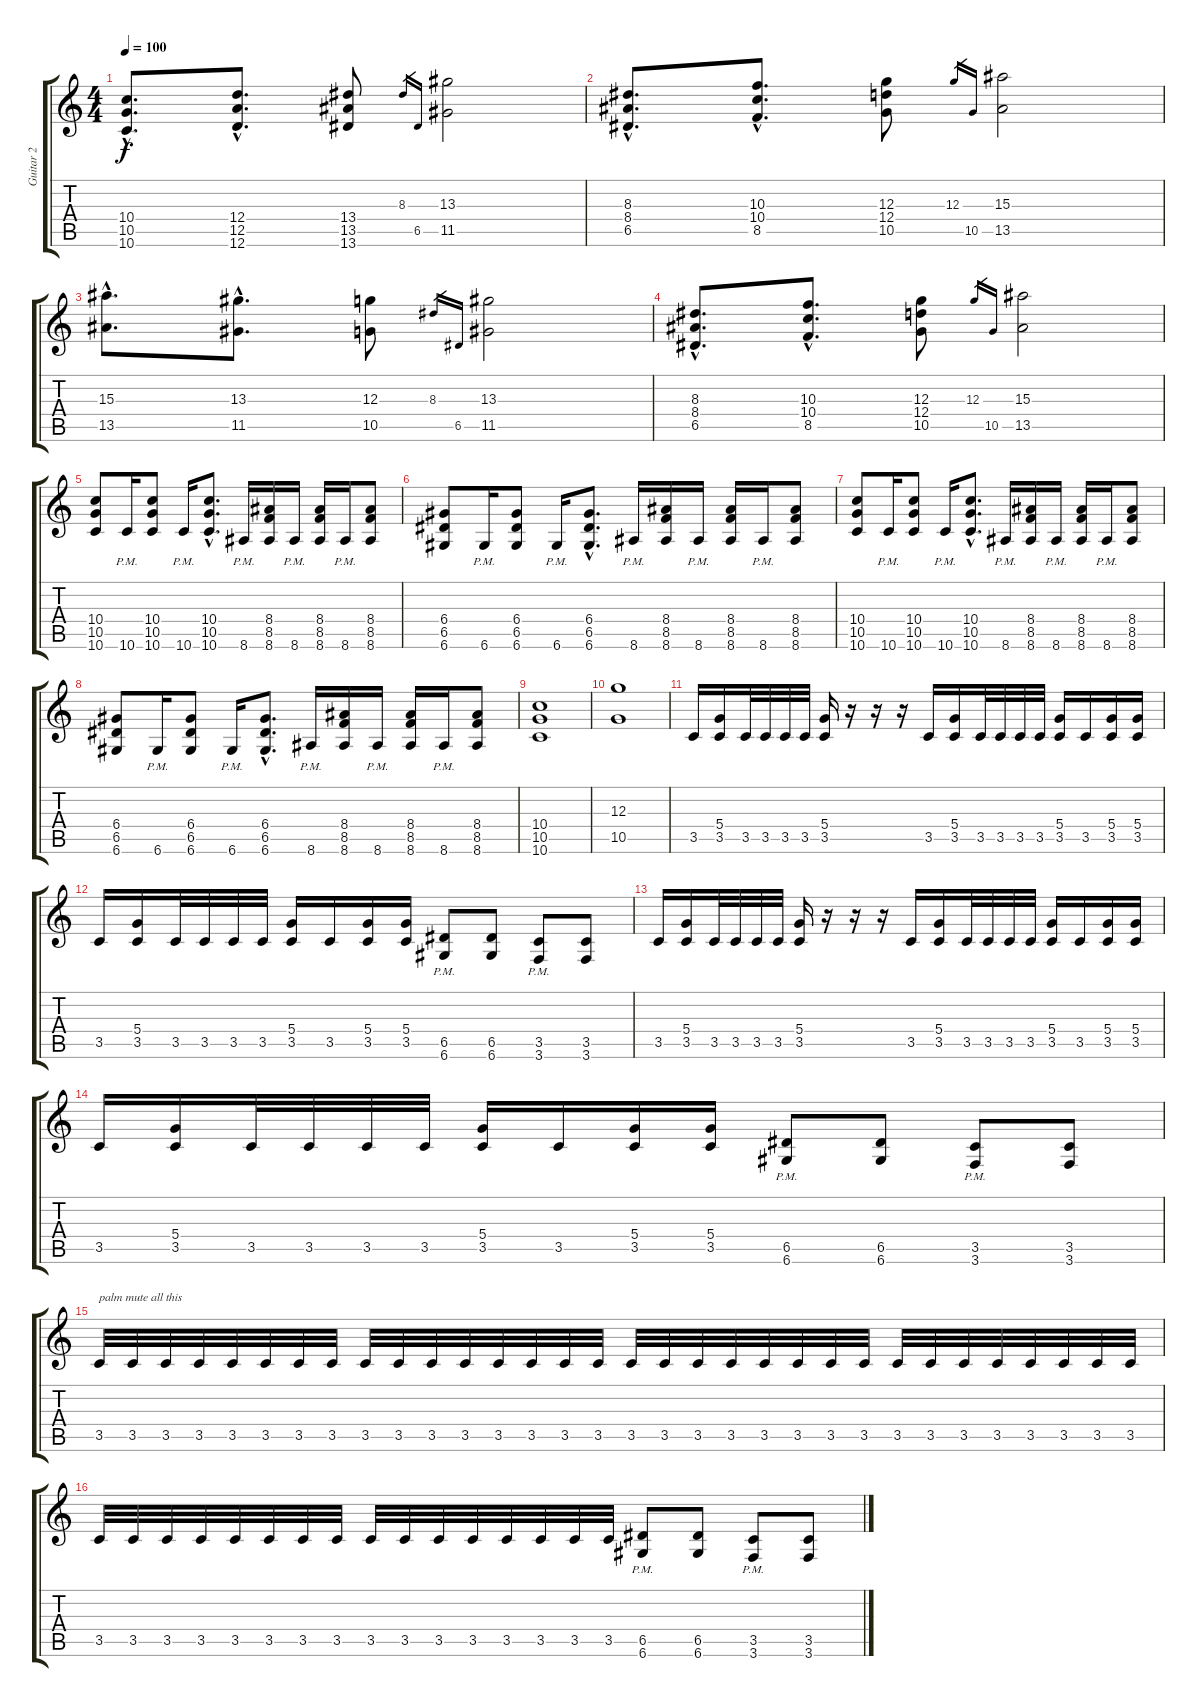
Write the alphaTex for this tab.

\track ("Guitar 2" "Guitar 2") {instrument overdrivenguitar}
\staff {score tabs}
\tuning (E4 B3 G3 D3 A2 D2) {hide}
\ts (4 4)
\tempo 100
\clef g2
\ks c
(10.4{hac} 10.5{hac} 10.6{hac}).8{d dy f instrument overdrivenguitar} (12.4{hac} 12.5{hac} 12.6{hac}).8{d} (13.4 13.5 13.6).8 8.3.16{gr} 6.5.16{gr} (13.3 11.5).2 |
(8.3{hac} 8.4{hac} 6.5{hac}).8{d} (10.3{hac} 10.4{hac} 8.5{hac}).8{d} (12.3 12.4 10.5).8 12.3.16{gr} 10.5.16{gr} (15.3 13.5).2 |
(15.3{hac} 13.5{hac}).8{d} (13.3{hac} 11.5{hac}).8{d} (12.3 10.5).8 8.3.16{gr} 6.5.16{gr} (13.3 11.5).2 |
(8.3{hac} 8.4{hac} 6.5{hac}).8{d} (10.3{hac} 10.4{hac} 8.5{hac}).8{d} (12.3 12.4 10.5).8 12.3.16{gr} 10.5.16{gr} (15.3 13.5).2 |
(10.4 10.5 10.6).8 10.6{pm}.16 (10.4 10.5 10.6).8 10.6{pm}.16 (10.4{hac} 10.5{hac} 10.6{hac}).8{d} 8.6{pm}.16 (8.4 8.5 8.6).16 8.6{pm}.16 (8.4 8.5 8.6).16 8.6{pm}.16 (8.4 8.5 8.6).8 |
(6.4 6.5 6.6).8 6.6{pm}.16 (6.4 6.5 6.6).8 6.6{pm}.16 (6.4{hac} 6.5{hac} 6.6{hac}).8{d} 8.6{pm}.16 (8.4 8.5 8.6).16 8.6{pm}.16 (8.4 8.5 8.6).16 8.6{pm}.16 (8.4 8.5 8.6).8 |
(10.4 10.5 10.6).8 10.6{pm}.16 (10.4 10.5 10.6).8 10.6{pm}.16 (10.4{hac} 10.5{hac} 10.6{hac}).8{d} 8.6{pm}.16 (8.4 8.5 8.6).16 8.6{pm}.16 (8.4 8.5 8.6).16 8.6{pm}.16 (8.4 8.5 8.6).8 |
(6.4 6.5 6.6).8 6.6{pm}.16 (6.4 6.5 6.6).8 6.6{pm}.16 (6.4{hac} 6.5{hac} 6.6{hac}).8{d} 8.6{pm}.16 (8.4 8.5 8.6).16 8.6{pm}.16 (8.4 8.5 8.6).16 8.6{pm}.16 (8.4 8.5 8.6).8 |
(10.4 10.5 10.6).1 |
(12.3 10.5).1 |
3.5.16 (5.4 3.5).16 3.5.32 3.5.32 3.5.32 3.5.32 (5.4 3.5).16 r.16 r.16 r.16 3.5.16 (5.4 3.5).16 3.5.32 3.5.32 3.5.32 3.5.32 (5.4 3.5).16 3.5.16 (5.4 3.5).16 (5.4 3.5).16 |
3.5.16 (5.4 3.5).16 3.5.32 3.5.32 3.5.32 3.5.32 (5.4 3.5).16 3.5.16 (5.4 3.5).16 (5.4 3.5).16 (6.5{pm} 6.6{pm}).8 (6.5 6.6).8 (3.5{pm} 3.6{pm}).8 (3.5 3.6).8 |
3.5.16 (5.4 3.5).16 3.5.32 3.5.32 3.5.32 3.5.32 (5.4 3.5).16 r.16 r.16 r.16 3.5.16 (5.4 3.5).16 3.5.32 3.5.32 3.5.32 3.5.32 (5.4 3.5).16 3.5.16 (5.4 3.5).16 (5.4 3.5).16 |
3.5.16 (5.4 3.5).16 3.5.32 3.5.32 3.5.32 3.5.32 (5.4 3.5).16 3.5.16 (5.4 3.5).16 (5.4 3.5).16 (6.5{pm} 6.6{pm}).8 (6.5 6.6).8 (3.5{pm} 3.6{pm}).8 (3.5 3.6).8 |
3.5.32{txt "palm mute all this"} 3.5.32 3.5.32 3.5.32 3.5.32 3.5.32 3.5.32 3.5.32 3.5.32 3.5.32 3.5.32 3.5.32 3.5.32 3.5.32 3.5.32 3.5.32 3.5.32 3.5.32 3.5.32 3.5.32 3.5.32 3.5.32 3.5.32 3.5.32 3.5.32 3.5.32 3.5.32 3.5.32 3.5.32 3.5.32 3.5.32 3.5.32 |
3.5.32 3.5.32 3.5.32 3.5.32 3.5.32 3.5.32 3.5.32 3.5.32 3.5.32 3.5.32 3.5.32 3.5.32 3.5.32 3.5.32 3.5.32 3.5.32 (6.5{pm} 6.6{pm}).8 (6.5 6.6).8 (3.5{pm} 3.6{pm}).8 (3.5 3.6).8
